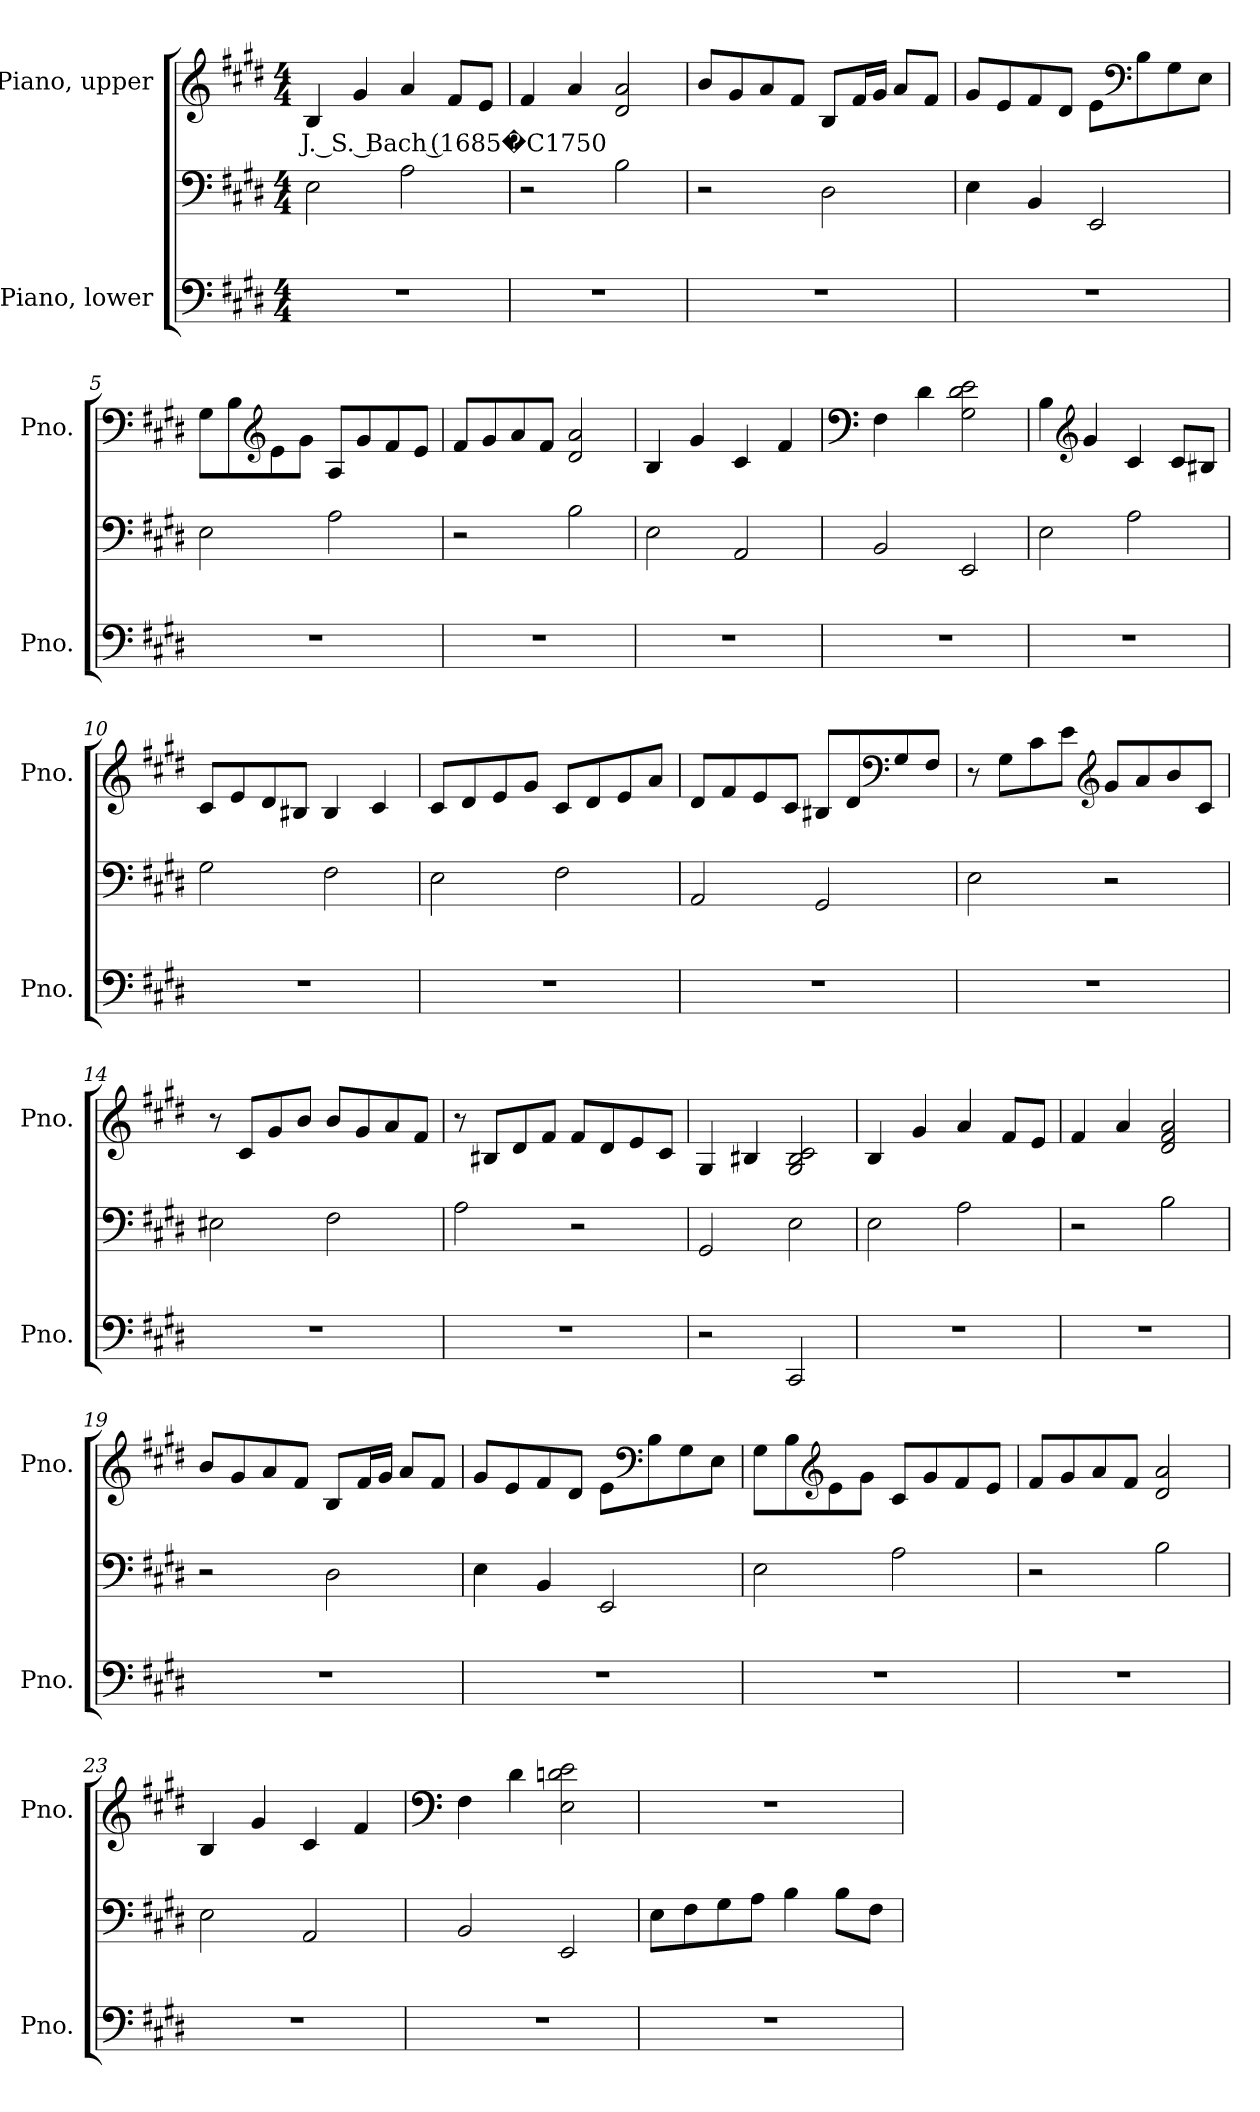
**kern	**kern	**kern	**text
*part2	*part2	*part1	*part1
*staff3	*staff2	*staff1	*staff1
*I"Piano, lower	*	*I"Piano, upper	*
*I'Pno.	*	*I'Pno.	*
*clefF4	*clefF4	*clefG2	*
*k[f#c#g#d#]	*k[f#c#g#d#]	*k[f#c#g#d#]	*
*M4/4	*M4/4	*M4/4	*
*MM60	*MM60	*MM60	*
=1	=1	=1	=1
!	!	!	!LO:LY:b
1r	2E\	4B/	J. S. Bach (1685�C1750
.	.	4g#/	.
.	2A\	4a/	.
.	.	8f#/L	.
.	.	8e/J	.
=2	=2	=2	=2
1r	2r	4f#/	.
.	.	4a/	.
.	2B\	2d#/ 2a/	.
=3	=3	=3	=3
1r	2r	8b/L	.
.	.	8g#/	.
.	.	8a/	.
.	.	8f#/J	.
.	2D#\	8B/L	.
.	.	16f#/L	.
.	.	16g#/JJ	.
.	.	8a/L	.
.	.	8f#/J	.
!!LO:LB:g=z
=4	=4	=4	=4
1r	4E\	8g#/L	.
.	.	8e/	.
.	4BB/	8f#/	.
.	.	8d#/J	.
.	2EE/	8e\L	.
*	*	*clefF4	*
.	.	8B\	.
.	.	8G#\	.
.	.	8E\J	.
=5	=5	=5	=5
1r	2E\	8G#\L	.
.	.	8B\	.
*	*	*clefG2	*
.	.	8e\	.
.	.	8g#\J	.
.	2A\	8A/L	.
.	.	8g#/	.
.	.	8f#/	.
.	.	8e/J	.
=6	=6	=6	=6
1r	2r	8f#/L	.
.	.	8g#/	.
.	.	8a/	.
.	.	8f#/J	.
.	2B\	2d#/ 2a/	.
=7	=7	=7	=7
1r	2E\	4B/	.
.	.	4g#/	.
.	2AA/	4c#/	.
.	.	4f#/	.
=8	=8	=8	=8
*	*	*clefF4	*
1r	2BB/	4F#\	.
.	.	4d#\	.
.	2EE/	2G#\ 2d#\ 2e\	.
!!LO:LB:g=z
=9	=9	=9	=9
1r	2E\	4B\	.
*	*	*clefG2	*
.	.	4g#/	.
.	2A\	4c#/	.
.	.	8c#/L	.
.	.	8B#X/J	.
=10	=10	=10	=10
1r	2G#\	8c#/L	.
.	.	8e/	.
.	.	8d#/	.
.	.	8B#X/J	.
.	2F#\	4B#/	.
.	.	4c#/	.
=11	=11	=11	=11
1r	2E\	8c#/L	.
.	.	8d#/	.
.	.	8e/	.
.	.	8g#/J	.
.	2F#\	8c#/L	.
.	.	8d#/	.
.	.	8e/	.
.	.	8a/J	.
=12	=12	=12	=12
1r	2AA/	8d#/L	.
.	.	8f#/	.
.	.	8e/	.
.	.	8c#/J	.
.	2GG#/	8B#X/L	.
.	.	8d#/	.
*	*	*clefF4	*
.	.	8G#/	.
.	.	8F#/J	.
!!LO:LB:g=z
=13	=13	=13	=13
1r	2E\	8r	.
.	.	8G#\L	.
.	.	8c#\	.
.	.	8e\J	.
*	*	*clefG2	*
.	2r	8g#/L	.
.	.	8a/	.
.	.	8b/	.
.	.	8c#/J	.
=14	=14	=14	=14
1r	2E#X\	8r	.
.	.	8c#/L	.
.	.	8g#/	.
.	.	8b/J	.
.	2F#\	8b/L	.
.	.	8g#/	.
.	.	8a/	.
.	.	8f#/J	.
=15	=15	=15	=15
1r	2A\	8r	.
.	.	8B#X/L	.
.	.	8d#/	.
.	.	8f#/J	.
.	2r	8f#/L	.
.	.	8d#/	.
.	.	8e/	.
.	.	8c#/J	.
=16	=16	=16	=16
2r	2GG#/	4G#/	.
.	.	4B#X/	.
2CC#/	2E\	2G#/ 2B#/ 2c#/	.
=17	=17	=17	=17
1r	2E\	4B/	.
.	.	4g#/	.
.	2A\	4a/	.
.	.	8f#/L	.
.	.	8e/J	.
!!LO:PB:g=z
=18	=18	=18	=18
1r	2r	4f#/	.
.	.	4a/	.
.	2B\	2d#/ 2f#/ 2a/	.
=19	=19	=19	=19
1r	2r	8b/L	.
.	.	8g#/	.
.	.	8a/	.
.	.	8f#/J	.
.	2D#\	8B/L	.
.	.	16f#/L	.
.	.	16g#/JJ	.
.	.	8a/L	.
.	.	8f#/J	.
=20	=20	=20	=20
1r	4E\	8g#/L	.
.	.	8e/	.
.	4BB/	8f#/	.
.	.	8d#/J	.
.	2EE/	8e\L	.
*	*	*clefF4	*
.	.	8B\	.
.	.	8G#\	.
.	.	8E\J	.
=21	=21	=21	=21
1r	2E\	8G#\L	.
.	.	8B\	.
*	*	*clefG2	*
.	.	8e\	.
.	.	8g#\J	.
.	2A\	8c#/L	.
.	.	8g#/	.
.	.	8f#/	.
.	.	8e/J	.
=22	=22	=22	=22
1r	2r	8f#/L	.
.	.	8g#/	.
.	.	8a/	.
.	.	8f#/J	.
.	2B\	2d#/ 2a/	.
!!LO:LB:g=z
=23	=23	=23	=23
1r	2E\	4B/	.
.	.	4g#/	.
.	2AA/	4c#/	.
.	.	4f#/	.
=24	=24	=24	=24
*	*	*clefF4	*
1r	2BB/	4F#\	.
.	.	4d#\	.
.	2EE/	2E\ 2dn\ 2e\	.
=25	=25	=25	=25
1r	8E\L	1r	.
.	8F#\	.	.
.	8G#\	.	.
.	8A\J	.	.
.	4B\	.	.
.	8B\L	.	.
.	8F#\J	.	.
=	=	=	=
*-	*-	*-	*-
